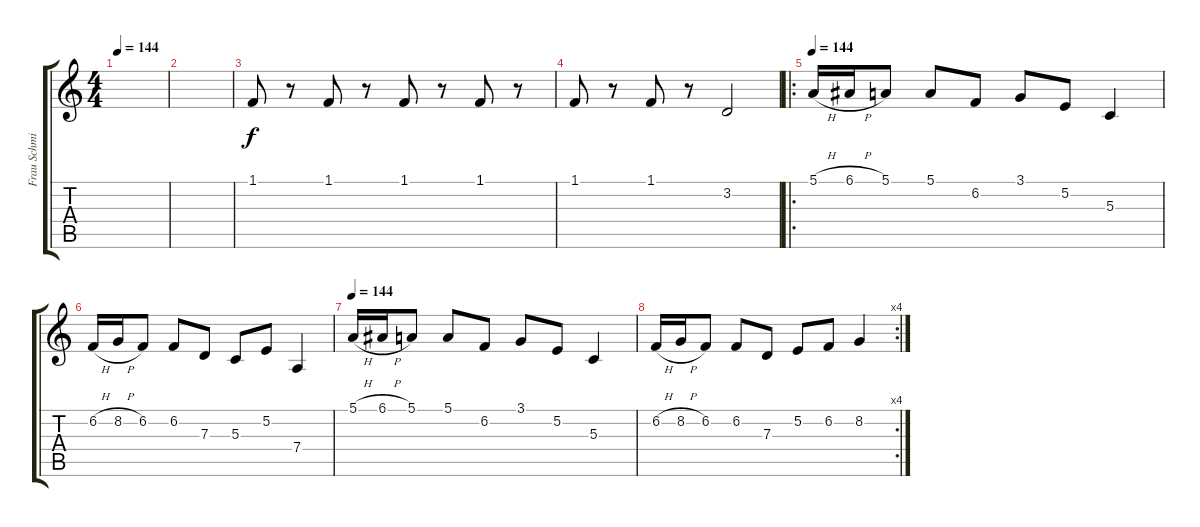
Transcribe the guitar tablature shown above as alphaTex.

\track ("Frau Schmitt" "Frau Schmi") {instrument violin}
\staff {score tabs}
\tuning (E4 B3 G3 D3 A2 E2) {hide}
\ts (4 4)
\tempo 144
\clef g2
\ks c
|
|
1.1.8 r.8 1.1.8 r.8 1.1.8 r.8 1.1.8 r.8 |
1.1.8 r.8 1.1.8 r.8 3.2.2 |
\ro
\tempo 144
5.1{h}.16 6.1{h}.16 5.1.8 5.1.8 6.2.8 3.1.8 5.2.8 5.3.4 |
6.2{h}.16 8.2{h}.16 6.2.8 6.2.8 7.3.8 5.3.8 5.2.8 7.4.4 |
\tempo 144
5.1{h}.16 6.1{h}.16 5.1.8 5.1.8 6.2.8 3.1.8 5.2.8 5.3.4 |
\rc 4
6.2{h}.16 8.2{h}.16 6.2.8 6.2.8 7.3.8 5.2.8 6.2.8 8.2.4
